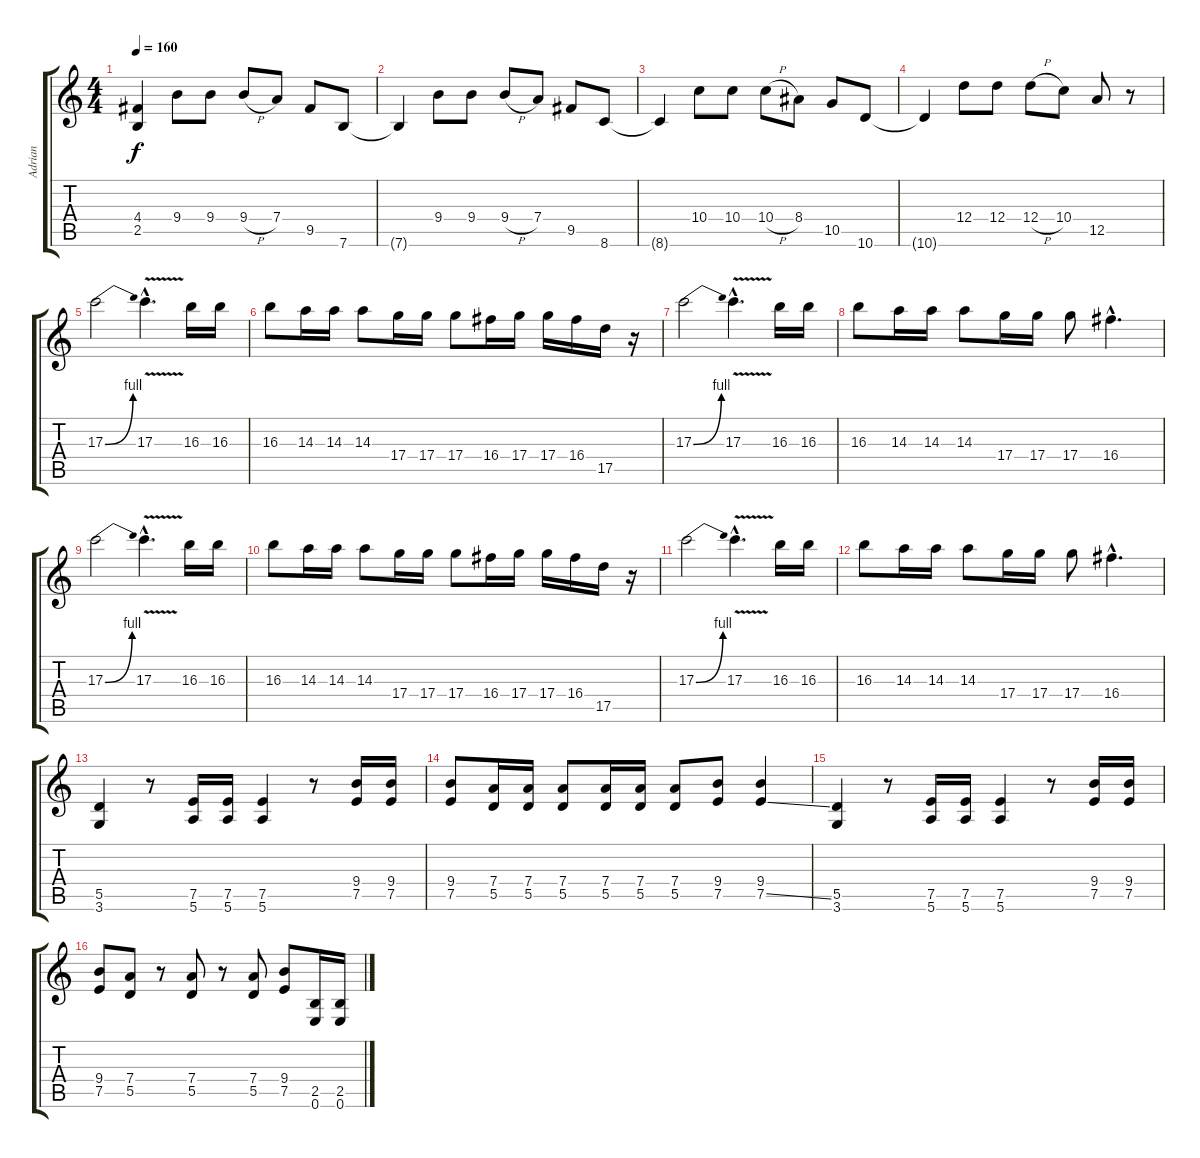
\track ("Adrian" "Adrian") {instrument distortionguitar}
\staff {score tabs}
\tuning (E4 B3 G3 D3 A2 E2) {hide}
\ts (4 4)
\tempo 160
\clef g2
\ks c
(4.4{t} 2.5{t}).4{dy f} 9.4.8 9.4.8 9.4{h}.8 7.4.8 9.5.8 7.6.8 |
7.6{t}.4 9.4.8 9.4.8 9.4{h}.8 7.4.8 9.5.8 8.6.8 |
8.6{t}.4 10.4.8 10.4.8 10.4{h}.8 8.4.8 10.5.8 10.6.8 |
10.6{t}.4 12.4.8 12.4.8 12.4{h}.8 10.4.8 12.5.8 r.8 |
17.3{be (bend 0 0 60 4)}.2 17.3{v hac}.4{d} 16.3.16 16.3.16 |
16.3.8 14.3.16 14.3.16 14.3.8 17.4.16 17.4.16 17.4.8 16.4.16 17.4.16 17.4.16 16.4.16 17.5.16 r.16 |
17.3{be (bend 0 0 60 4)}.2 17.3{v hac}.4{d} 16.3.16 16.3.16 |
16.3.8 14.3.16 14.3.16 14.3.8 17.4.16 17.4.16 17.4.8 16.4{hac}.4{d} |
17.3{be (bend 0 0 60 4)}.2 17.3{v hac}.4{d} 16.3.16 16.3.16 |
16.3.8 14.3.16 14.3.16 14.3.8 17.4.16 17.4.16 17.4.8 16.4.16 17.4.16 17.4.16 16.4.16 17.5.16 r.16 |
17.3{be (bend 0 0 60 4)}.2 17.3{v hac}.4{d} 16.3.16 16.3.16 |
16.3.8 14.3.16 14.3.16 14.3.8 17.4.16 17.4.16 17.4.8 16.4{hac}.4{d} |
(5.5 3.6).4 r.8 (7.5 5.6).16 (7.5 5.6).16 (7.5 5.6).4 r.8 (9.4 7.5).16 (9.4 7.5).16 |
(9.4 7.5).8 (7.4 5.5).16 (7.4 5.5).16 (7.4 5.5).8 (7.4 5.5).16 (7.4 5.5).16 (7.4 5.5).8 (9.4 7.5).8 (9.4 7.5{ss}).4 |
(5.5 3.6).4 r.8 (7.5 5.6).16 (7.5 5.6).16 (7.5 5.6).4 r.8 (9.4 7.5).16 (9.4 7.5).16 |
(9.4 7.5).8 (7.4 5.5).8 r.8 (7.4 5.5).8 r.8 (7.4 5.5).8 (9.4 7.5).8 (2.5 0.6).16 (2.5 0.6).16
